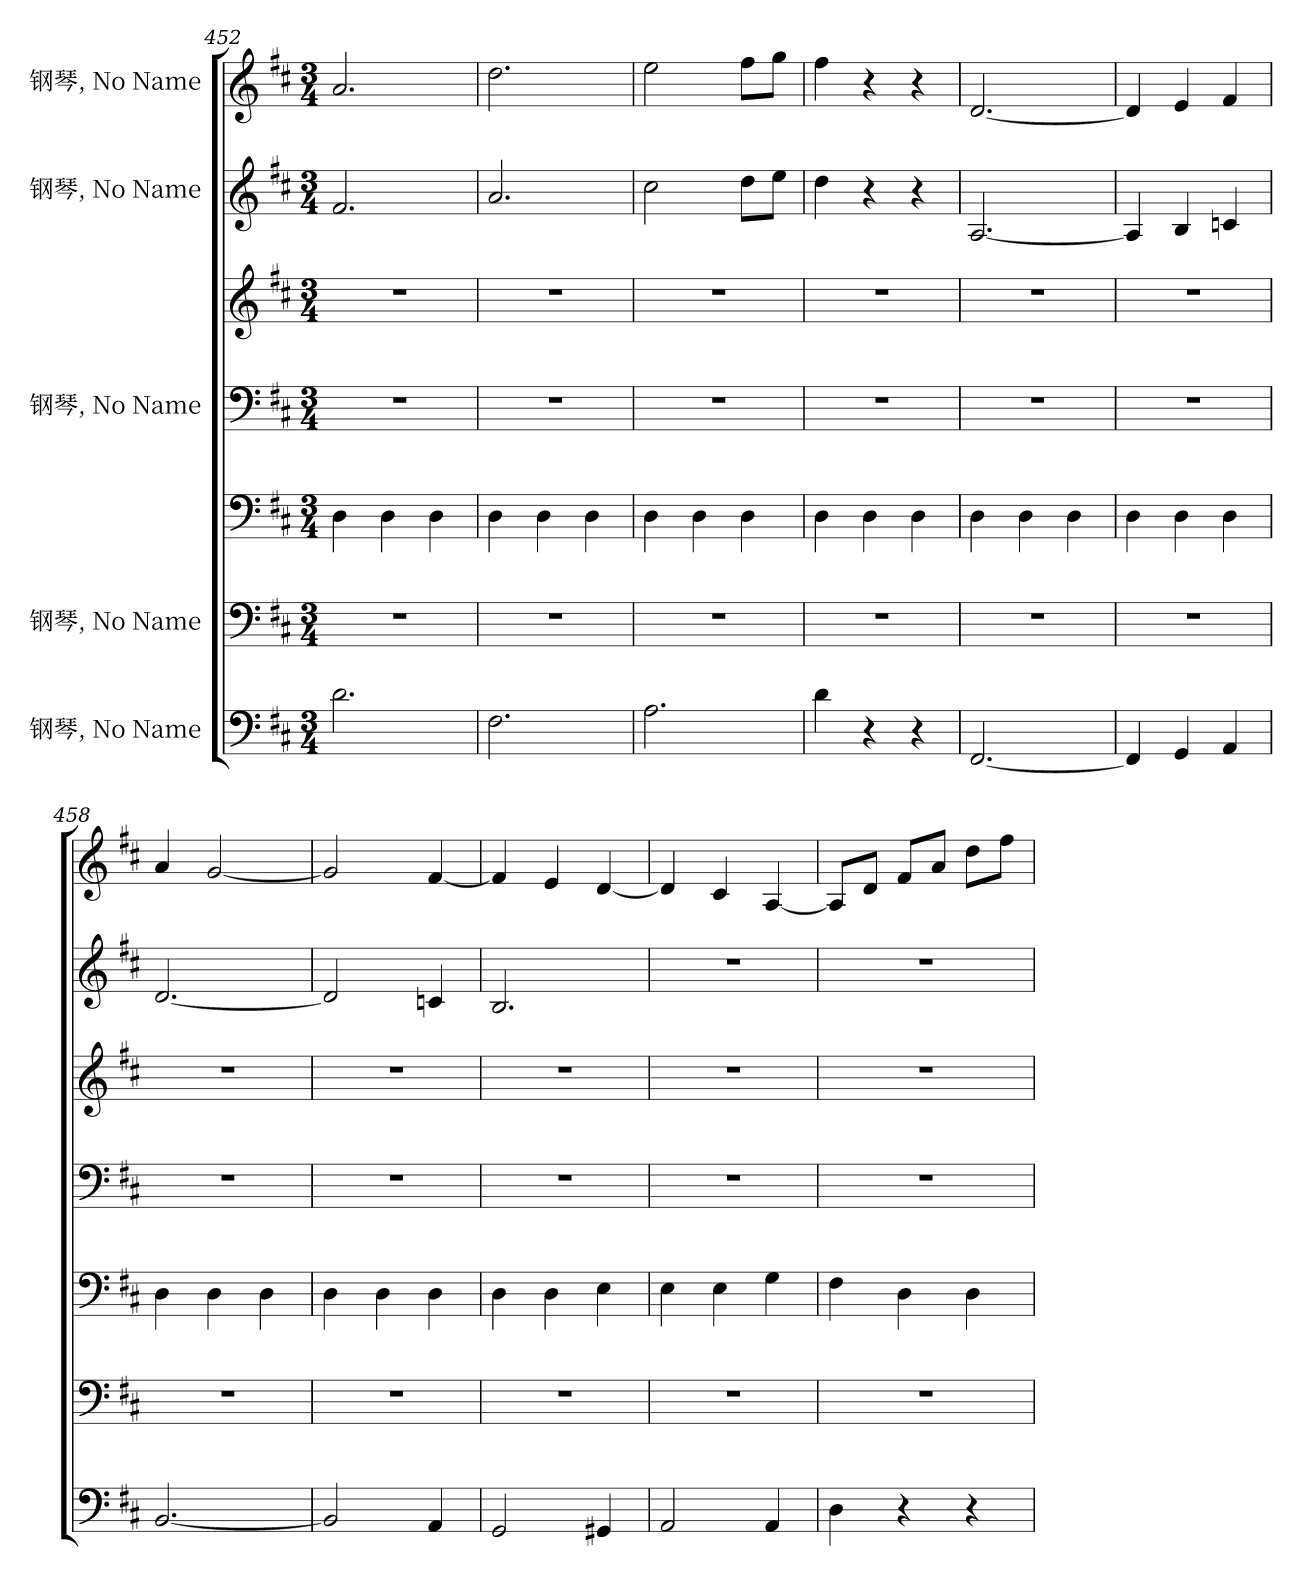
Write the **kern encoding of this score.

**kern	**kern	**kern	**kern	**kern	**kern	**kern
*part5	*part4	*part4	*part3	*part3	*part2	*part1
*staff7	*staff6	*staff5	*staff4	*staff3	*staff2	*staff1
*I"钢琴, No Name	*I"钢琴, No Name	*	*I"钢琴, No Name	*	*I"钢琴, No Name	*I"钢琴, No Name
*clefF4	*clefF4	*clefF4	*clefF4	*clefG2	*clefG2	*clefG2
*k[f#c#]	*k[f#c#]	*k[f#c#]	*k[f#c#]	*k[f#c#]	*k[f#c#]	*k[f#c#]
*M3/4	*M3/4	*M3/4	*M3/4	*M3/4	*M3/4	*M3/4
=452	=452	=452	=452	=452	=452	=452
2.d\	2.r	4D\	2.r	2.r	2.f#/	2.a/
.	.	4D\	.	.	.	.
.	.	4D\	.	.	.	.
=453	=453	=453	=453	=453	=453	=453
2.F#\	2.r	4D\	2.r	2.r	2.a/	2.dd\
.	.	4D\	.	.	.	.
.	.	4D\	.	.	.	.
=454	=454	=454	=454	=454	=454	=454
2.A\	2.r	4D\	2.r	2.r	2cc#\	2ee\
.	.	4D\	.	.	.	.
.	.	4D\	.	.	8dd\L	8ff#\L
.	.	.	.	.	8ee\J	8gg\J
!!LO:PB:g=z
=455	=455	=455	=455	=455	=455	=455
4d\	2.r	4D\	2.r	2.r	4dd\	4ff#\
4r	.	4D\	.	.	4r	4r
4r	.	4D\	.	.	4r	4r
=456	=456	=456	=456	=456	=456	=456
*	*	*	*	*	*	*MM199
[2.FF#/	2.r	4D\	2.r	2.r	[2.A/	[2.d/
.	.	4D\	.	.	.	.
.	.	4D\	.	.	.	.
=457	=457	=457	=457	=457	=457	=457
4FF#/]	2.r	4D\	2.r	2.r	4A/]	4d/]
4GG/	.	4D\	.	.	4B/	4e/
4AA/	.	4D\	.	.	4cn/	4f#/
=458	=458	=458	=458	=458	=458	=458
[2.BB/	2.r	4D\	2.r	2.r	[2.d/	4a/
.	.	4D\	.	.	.	[2g/
.	.	4D\	.	.	.	.
=459	=459	=459	=459	=459	=459	=459
2BB/]	2.r	4D\	2.r	2.r	2d/]	2g/]
.	.	4D\	.	.	.	.
4AA/	.	4D\	.	.	4cn/	[4f#/
=460	=460	=460	=460	=460	=460	=460
2GG/	2.r	4D\	2.r	2.r	2.B/	4f#/]
.	.	4D\	.	.	.	4e/
4GG#X/	.	4E\	.	.	.	[4d/
=461	=461	=461	=461	=461	=461	=461
2AA/	2.r	4E\	2.r	2.r	2.r	4d/]
.	.	4E\	.	.	.	4c#/
4AA/	.	4G\	.	.	.	[4A/
=462	=462	=462	=462	=462	=462	=462
4D\	2.r	4F#\	2.r	2.r	2.r	8A/L]
.	.	.	.	.	.	8d/J
4r	.	4D\	.	.	.	8f#/L
.	.	.	.	.	.	8a/J
4r	.	4D\	.	.	.	8dd\L
.	.	.	.	.	.	8ff#\J
=	=	=	=	=	=	=
*-	*-	*-	*-	*-	*-	*-
